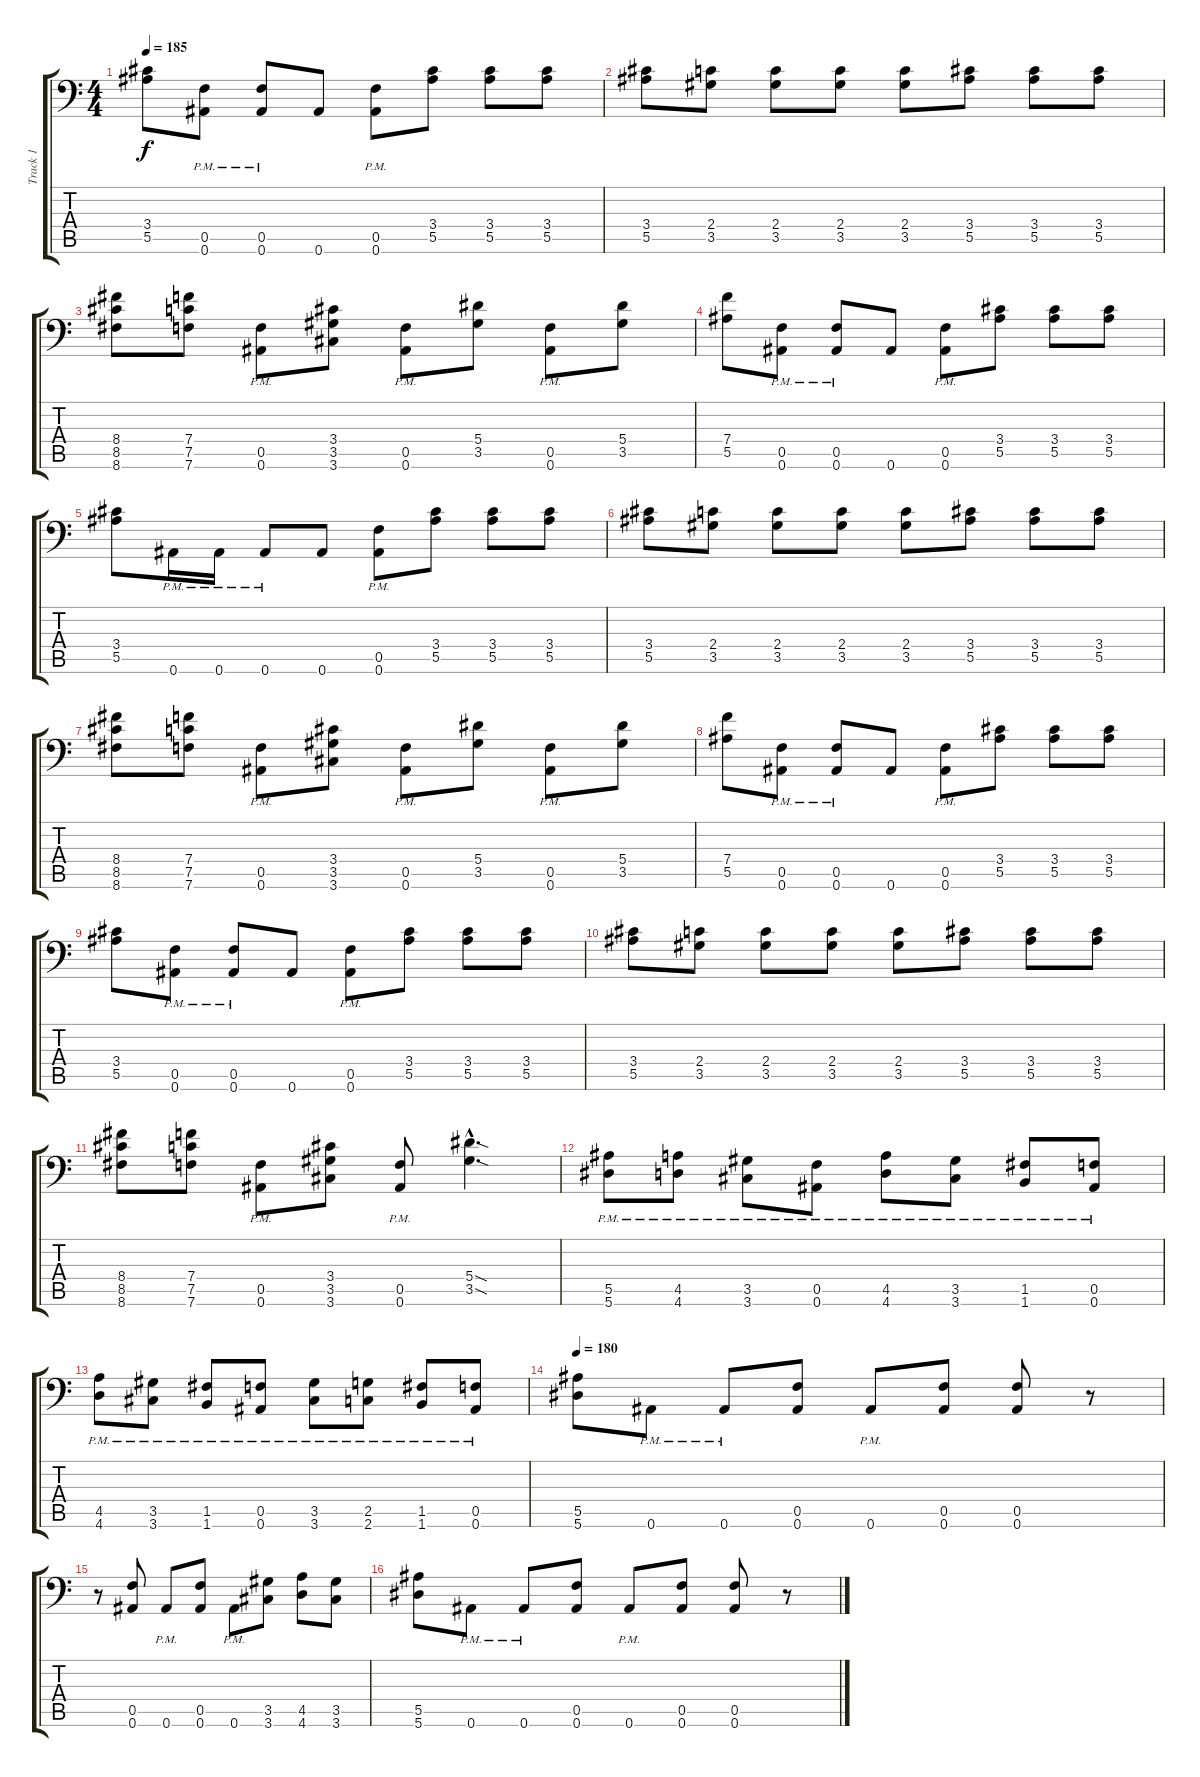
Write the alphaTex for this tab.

\track ("Track 1" "Track 1") {instrument overdrivenguitar}
\staff {score tabs}
\tuning (C4 G3 Eb3 Bb2 F2 Bb1) {hide}
\ts (4 4)
\tempo 185
\clef f4
\ks c
(3.4 5.5).8{dy f} (0.5{pm} 0.6{pm}).8 (0.5{pm} 0.6{pm}).8 0.6.8 (0.5{pm} 0.6{pm}).8 (3.4 5.5).8 (3.4 5.5).8 (3.4 5.5).8 |
(3.4 5.5).8 (2.4 3.5).8 (2.4 3.5).8 (2.4 3.5).8 (2.4 3.5).8 (3.4 5.5).8 (3.4 5.5).8 (3.4 5.5).8 |
(8.4 8.5 8.6).8 (7.4 7.5 7.6).8 (0.5{pm} 0.6{pm}).8 (3.4 3.5 3.6).8 (0.5{pm} 0.6{pm}).8 (5.4 3.5).8 (0.5{pm} 0.6{pm}).8 (5.4 3.5).8 |
(7.4 5.5).8 (0.5{pm} 0.6{pm}).8 (0.5{pm} 0.6{pm}).8 0.6.8 (0.5{pm} 0.6{pm}).8 (3.4 5.5).8 (3.4 5.5).8 (3.4 5.5).8 |
(3.4 5.5).8 0.6{pm}.16 0.6{pm}.16 0.6{pm}.8 0.6.8 (0.5{pm} 0.6{pm}).8 (3.4 5.5).8 (3.4 5.5).8 (3.4 5.5).8 |
(3.4 5.5).8 (2.4 3.5).8 (2.4 3.5).8 (2.4 3.5).8 (2.4 3.5).8 (3.4 5.5).8 (3.4 5.5).8 (3.4 5.5).8 |
(8.4 8.5 8.6).8 (7.4 7.5 7.6).8 (0.5{pm} 0.6{pm}).8 (3.4 3.5 3.6).8 (0.5{pm} 0.6{pm}).8 (5.4 3.5).8 (0.5{pm} 0.6{pm}).8 (5.4 3.5).8 |
(7.4 5.5).8 (0.5{pm} 0.6{pm}).8 (0.5{pm} 0.6{pm}).8 0.6.8 (0.5{pm} 0.6{pm}).8 (3.4 5.5).8 (3.4 5.5).8 (3.4 5.5).8 |
(3.4 5.5).8 (0.5{pm} 0.6{pm}).8 (0.5{pm} 0.6{pm}).8 0.6.8 (0.5{pm} 0.6{pm}).8 (3.4 5.5).8 (3.4 5.5).8 (3.4 5.5).8 |
(3.4 5.5).8 (2.4 3.5).8 (2.4 3.5).8 (2.4 3.5).8 (2.4 3.5).8 (3.4 5.5).8 (3.4 5.5).8 (3.4 5.5).8 |
(8.4 8.5 8.6).8 (7.4 7.5 7.6).8 (0.5{pm} 0.6{pm}).8 (3.4 3.5 3.6).8 (0.5{pm} 0.6{pm}).8 (5.4{sod hac} 3.5{sod hac}).4{d} |
(5.5{pm} 5.6{pm}).8 (4.5{pm} 4.6{pm}).8 (3.5{pm} 3.6{pm}).8 (0.5{pm} 0.6{pm}).8 (4.5{pm} 4.6{pm}).8 (3.5{pm} 3.6{pm}).8 (1.5{pm} 1.6{pm}).8 (0.5{pm} 0.6{pm}).8 |
(4.5{pm} 4.6{pm}).8 (3.5{pm} 3.6{pm}).8 (1.5{pm} 1.6{pm}).8 (0.5{pm} 0.6{pm}).8 (3.5{pm} 3.6{pm}).8 (2.5{pm} 2.6{pm}).8 (1.5{pm} 1.6{pm}).8 (0.5{pm} 0.6{pm}).8 |
\tempo 180
(5.5 5.6).8 0.6{pm}.8 0.6{pm}.8 (0.5 0.6).8 0.6{pm}.8 (0.5 0.6).8 (0.5 0.6).8 r.8 |
r.8 (0.5 0.6).8 0.6{pm}.8 (0.5 0.6).8 0.6{pm}.8 (3.5 3.6).8 (4.5 4.6).8 (3.5 3.6).8 |
(5.5 5.6).8 0.6{pm}.8 0.6{pm}.8 (0.5 0.6).8 0.6{pm}.8 (0.5 0.6).8 (0.5 0.6).8 r.8
